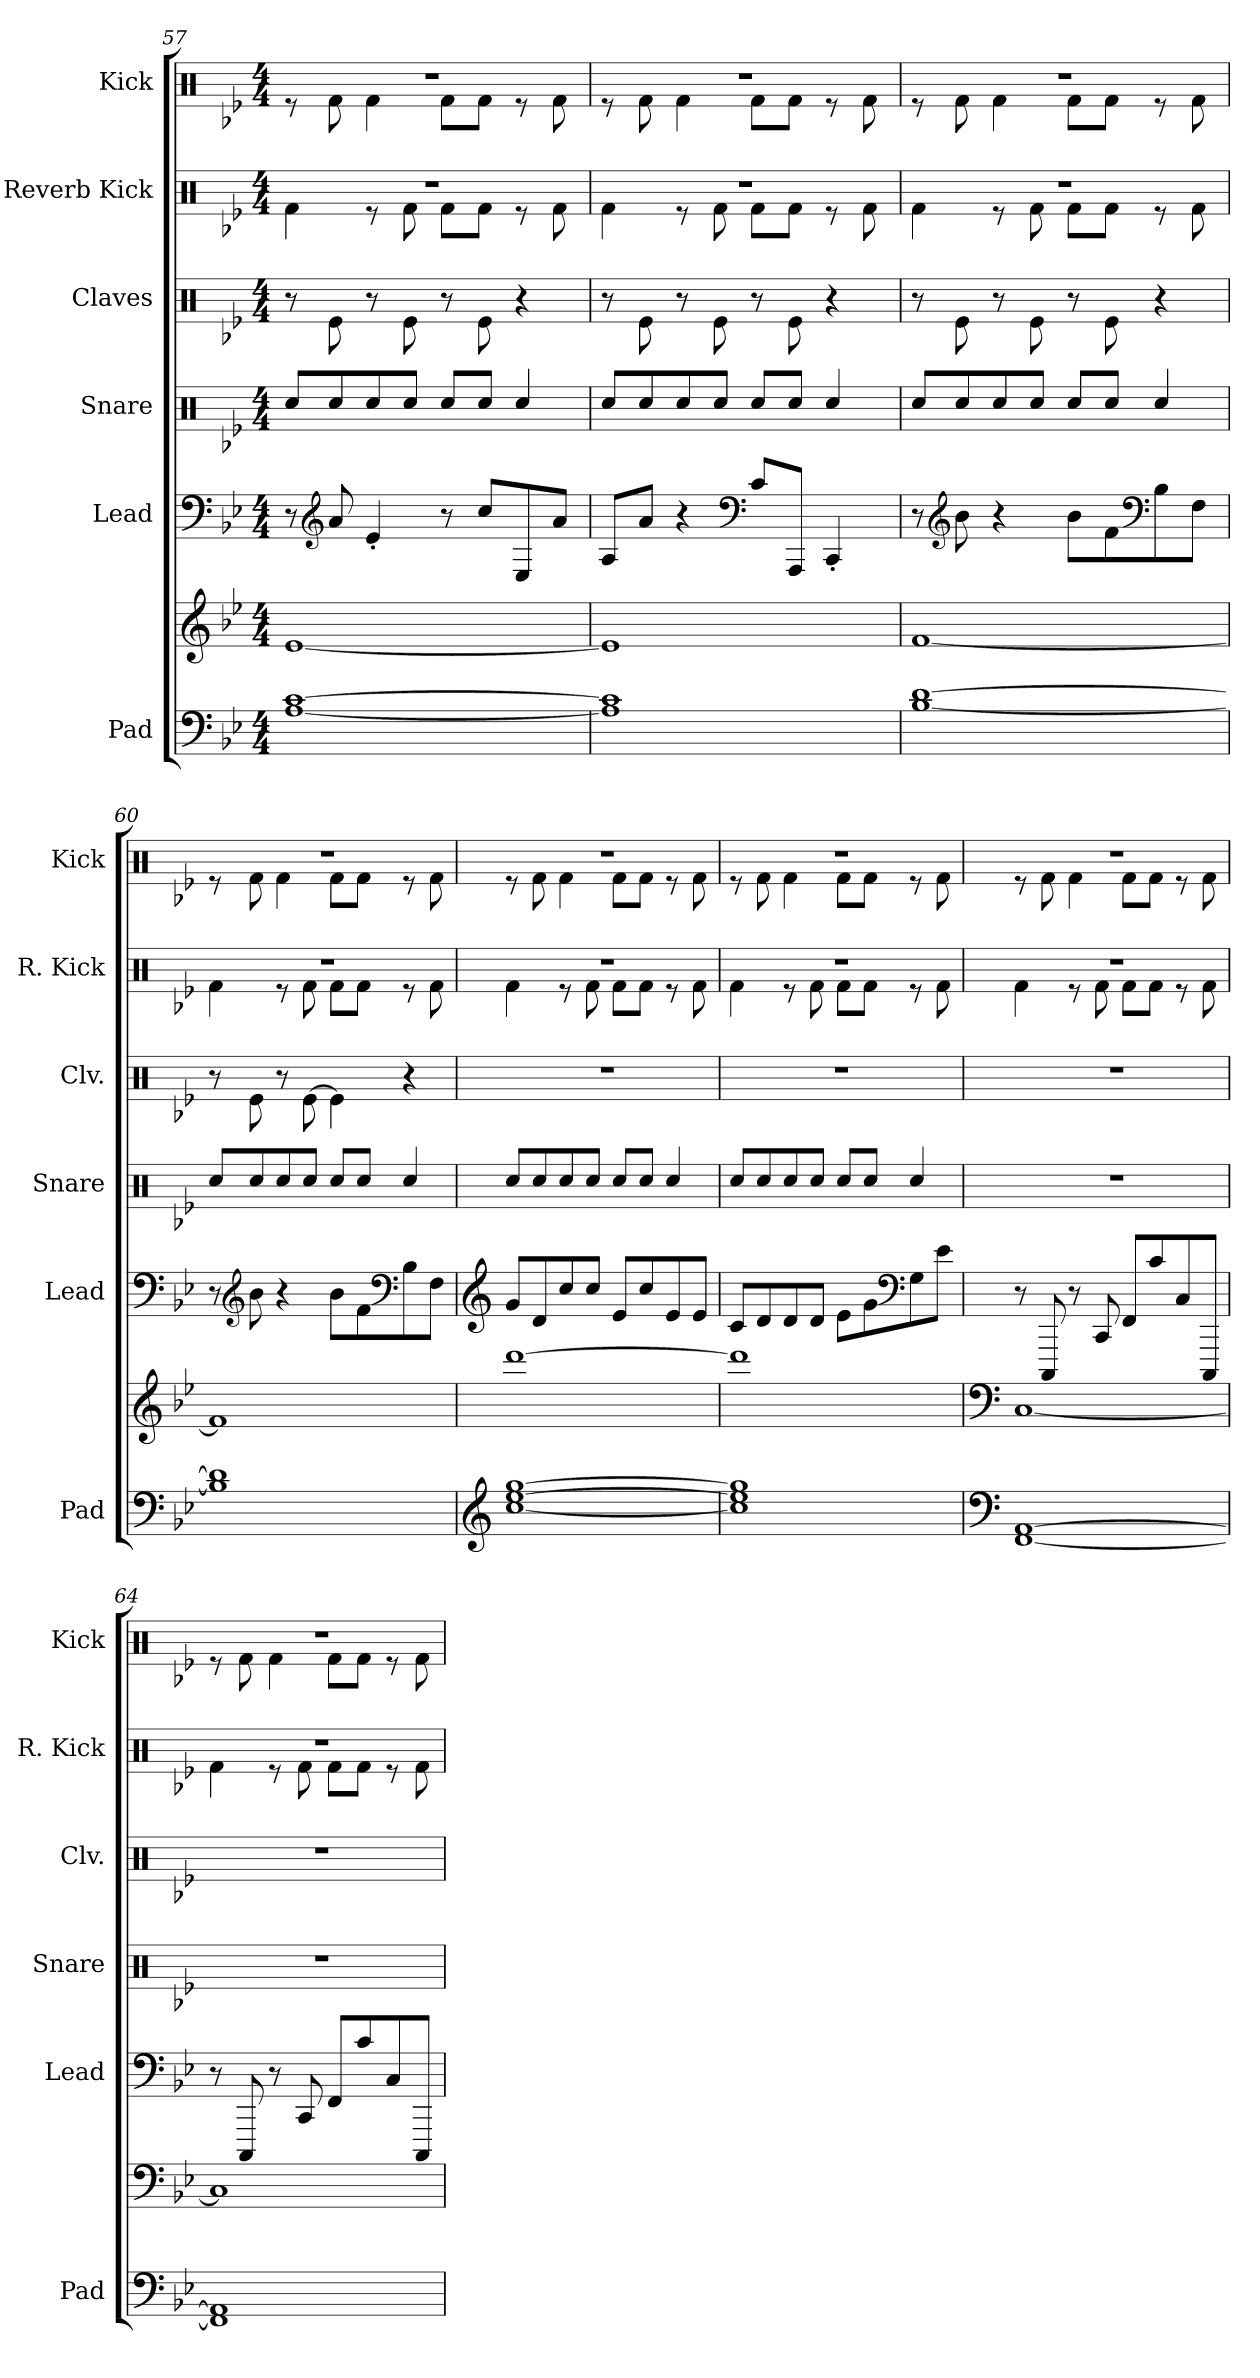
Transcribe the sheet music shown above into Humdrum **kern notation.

**kern	**kern	**kern	**kern	**kern	**kern	**kern
*part6	*part6	*part5	*part4	*part3	*part2	*part1
*staff7	*staff6	*staff5	*staff4	*staff3	*staff2	*staff1
*I"Pad	*	*I"Lead	*I"Snare	*I"Claves	*I"Reverb Kick	*I"Kick
*I'Pad	*	*I'Lead	*I'Snare	*I'Clv.	*I'R. Kick	*I'Kick
*clefF4	*clefG2	*clefF4	*clefX	*clefX	*clefX	*clefX
*k[b-e-]	*k[b-e-]	*k[b-e-]	*k[b-e-]	*k[b-e-]	*k[b-e-]	*k[b-e-]
*M4/4	*M4/4	*M4/4	*M4/4	*M4/4	*M4/4	*M4/4
=57	=57	=57	=57	=57	=57	=57
*	*	*	*	*	*^	*^
[1A [1c	[1e-	8r	8Rcc/L	8r	1r	4Rf\	1r	8r
*	*	*clefG2	*	*	*	*	*	*
.	.	8a/	8Rcc/	8Re\	.	.	.	8Rf\
.	.	4e-'/	8Rcc/	8r	.	8r	.	4Rf\
.	.	.	8Rcc/J	8Re\	.	8Rf\	.	.
.	.	8r	8Rcc/L	8r	.	8Rf\L	.	8Rf\L
.	.	8cc/L	8Rcc/J	8Re\	.	8Rf\J	.	8Rf\J
.	.	8E-/	4Rcc/	4r	.	8r	.	8r
.	.	8a/J	.	.	.	8Rf\	.	8Rf\
=58	=58	=58	=58	=58	=58	=58	=58	=58
1A] 1c]	1e-]	8A/L	8Rcc/L	8r	1r	4Rf\	1r	8r
.	.	8a/J	8Rcc/	8Re\	.	.	.	8Rf\
.	.	4r	8Rcc/	8r	.	8r	.	4Rf\
.	.	.	8Rcc/J	8Re\	.	8Rf\	.	.
*	*	*clefF4	*	*	*	*	*	*
.	.	8c/L	8Rcc/L	8r	.	8Rf\L	.	8Rf\L
.	.	8AAA/J	8Rcc/J	8Re\	.	8Rf\J	.	8Rf\J
.	.	4CC'/	4Rcc/	4r	.	8r	.	8r
.	.	.	.	.	.	8Rf\	.	8Rf\
=59	=59	=59	=59	=59	=59	=59	=59	=59
[1B- [1d	[1f	8r	8Rcc/L	8r	1r	4Rf\	1r	8r
*	*	*clefG2	*	*	*	*	*	*
.	.	8b-\	8Rcc/	8Re\	.	.	.	8Rf\
.	.	4r	8Rcc/	8r	.	8r	.	4Rf\
.	.	.	8Rcc/J	8Re\	.	8Rf\	.	.
.	.	8b-\L	8Rcc/L	8r	.	8Rf\L	.	8Rf\L
.	.	8f\	8Rcc/J	8Re\	.	8Rf\J	.	8Rf\J
*	*	*clefF4	*	*	*	*	*	*
.	.	8B-\	4Rcc/	4r	.	8r	.	8r
.	.	8F\J	.	.	.	8Rf\	.	8Rf\
!!LO:PB:g=z	!!
=60	=60	=60	=60	=60	=60	=60	=60	=60
1B-] 1d]	1f]	8r	8Rcc/L	8r	1r	4Rf\	1r	8r
*	*	*clefG2	*	*	*	*	*	*
.	.	8b-\	8Rcc/	8Re\	.	.	.	8Rf\
.	.	4r	8Rcc/	8r	.	8r	.	4Rf\
.	.	.	8Rcc/J	[8Re\	.	8Rf\	.	.
.	.	8b-\L	8Rcc/L	4Re\]	.	8Rf\L	.	8Rf\L
.	.	8f\	8Rcc/J	.	.	8Rf\J	.	8Rf\J
*	*	*clefF4	*	*	*	*	*	*
.	.	8B-\	4Rcc/	4r	.	8r	.	8r
.	.	8F\J	.	.	.	8Rf\	.	8Rf\
=61	=61	=61	=61	=61	=61	=61	=61	=61
*clefG2	*	*clefG2	*	*	*	*	*	*
[1cc [1ee- [1gg	[1ddd	8g/L	8Rcc/L	1r	1r	4Rf\	1r	8r
.	.	8d/	8Rcc/	.	.	.	.	8Rf\
.	.	8cc/	8Rcc/	.	.	8r	.	4Rf\
.	.	8cc/J	8Rcc/J	.	.	8Rf\	.	.
.	.	8e-/L	8Rcc/L	.	.	8Rf\L	.	8Rf\L
.	.	8cc/	8Rcc/J	.	.	8Rf\J	.	8Rf\J
.	.	8e-/	4Rcc/	.	.	8r	.	8r
.	.	8e-/J	.	.	.	8Rf\	.	8Rf\
=62	=62	=62	=62	=62	=62	=62	=62	=62
1cc] 1ee-] 1gg]	1ddd]	8c/L	8Rcc/L	1r	1r	4Rf\	1r	8r
.	.	8d/	8Rcc/	.	.	.	.	8Rf\
.	.	8d/	8Rcc/	.	.	8r	.	4Rf\
.	.	8d/J	8Rcc/J	.	.	8Rf\	.	.
.	.	8e-\L	8Rcc/L	.	.	8Rf\L	.	8Rf\L
.	.	8g\	8Rcc/J	.	.	8Rf\J	.	8Rf\J
*	*	*clefF4	*	*	*	*	*	*
.	.	8G\	4Rcc/	.	.	8r	.	8r
.	.	8e-\J	.	.	.	8Rf\	.	8Rf\
=63	=63	=63	=63	=63	=63	=63	=63	=63
*clefF4	*clefF4	*	*	*	*	*	*	*
[1FF [1AA	[1C	8r	1r	1r	1r	4Rf\	1r	8r
.	.	8CCC/	.	.	.	.	.	8Rf\
.	.	8r	.	.	.	8r	.	4Rf\
.	.	8CC/	.	.	.	8Rf\	.	.
.	.	8FF/L	.	.	.	8Rf\L	.	8Rf\L
.	.	8c/	.	.	.	8Rf\J	.	8Rf\J
.	.	8C/	.	.	.	8r	.	8r
.	.	8CCC/J	.	.	.	8Rf\	.	8Rf\
!!LO:LB:g=z	!!
=64	=64	=64	=64	=64	=64	=64	=64	=64
1FF] 1AA]	1C]	8r	1r	1r	1r	4Rf\	1r	8r
.	.	8CCC/	.	.	.	.	.	8Rf\
.	.	8r	.	.	.	8r	.	4Rf\
.	.	8CC/	.	.	.	8Rf\	.	.
.	.	8FF/L	.	.	.	8Rf\L	.	8Rf\L
.	.	8c/	.	.	.	8Rf\J	.	8Rf\J
.	.	8C/	.	.	.	8r	.	8r
.	.	8CCC/J	.	.	.	8Rf\	.	8Rf\
*	*	*	*	*	*v	*v	*	*
*	*	*	*	*	*	*v	*v
=	=	=	=	=	=	=
*-	*-	*-	*-	*-	*-	*-
